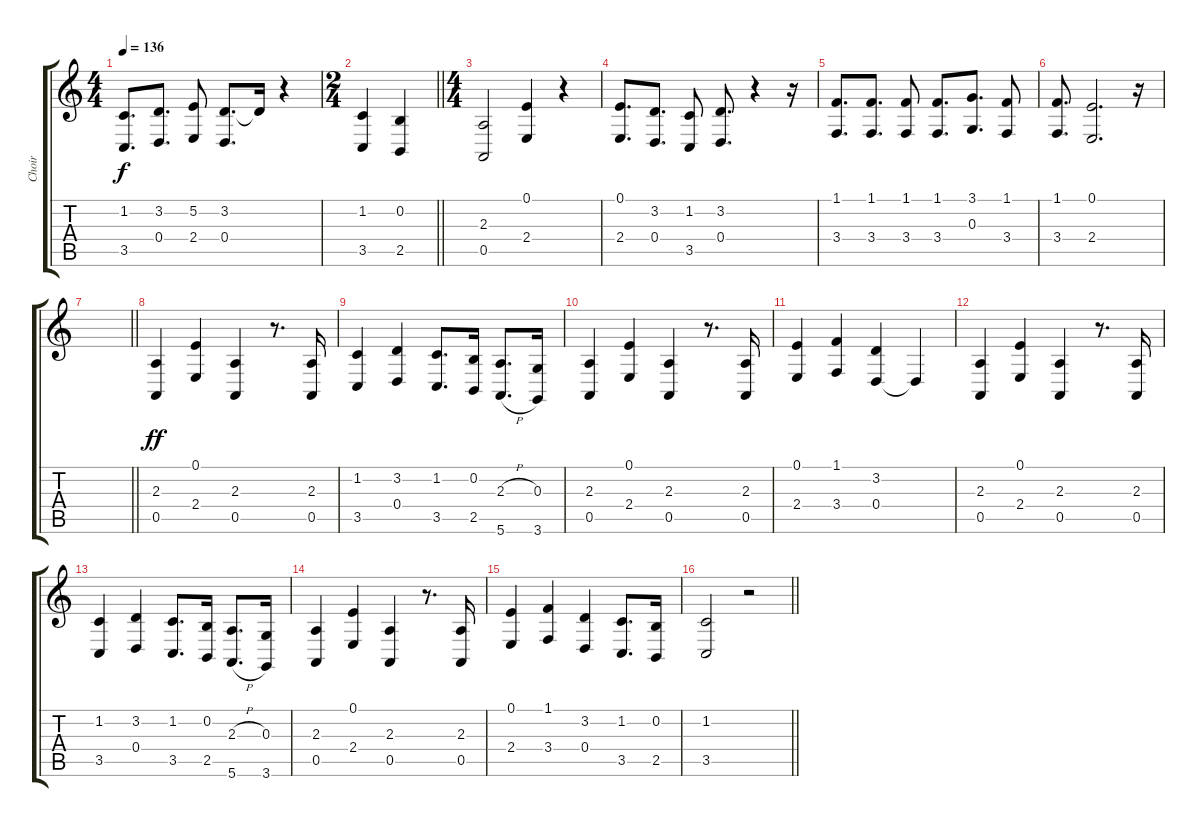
\track ("Choir" "Choir") {instrument pad7halo}
\staff {score tabs}
\tuning (E4 B3 G3 D3 A2 E2) {hide}
\ts (4 4)
\tempo 136
\clef g2
\ks c
(1.2 3.5).8{d dy f} (3.2 0.4).8{d} (5.2 2.4).8 (3.2 0.4).8{d} 3.2{t}.16 r.4 |
\ts (2 4)
\barLineRight lightlight
(1.2 3.5).4 (0.2 2.5).4 |
\ts (4 4)
(2.3 0.5).2 (0.1 2.4).4 r.4 |
(0.1 2.4).8{d} (3.2 0.4).8{d} (1.2 3.5).8 (3.2 0.4).8{d} r.4 r.16 |
(1.1 3.4).8{d} (1.1 3.4).8{d} (1.1 3.4).8 (1.1 3.4).8{d} (3.1 0.3).8{d} (1.1 3.4).8 |
(1.1 3.4).8{d} (0.1 2.4).2{d} r.16 |
\barLineRight lightlight
|
(2.3 0.5).4{dy ff} (0.1 2.4).4 (2.3 0.5).4 r.8{d} (2.3 0.5).16 |
(1.2 3.5).4 (3.2 0.4).4 (1.2 3.5).8{d} (0.2 2.5).16 (2.3{h} 5.6{h}).8{d} (0.3 3.6).16 |
(2.3 0.5).4 (0.1 2.4).4 (2.3 0.5).4 r.8{d} (2.3 0.5).16 |
(0.1 2.4).4 (1.1 3.4).4 (3.2 0.4).4 0.4{t}.4 |
(2.3 0.5).4 (0.1 2.4).4 (2.3 0.5).4 r.8{d} (2.3 0.5).16 |
(1.2 3.5).4 (3.2 0.4).4 (1.2 3.5).8{d} (0.2 2.5).16 (2.3{h} 5.6{h}).8{d} (0.3 3.6).16 |
(2.3 0.5).4 (0.1 2.4).4 (2.3 0.5).4 r.8{d} (2.3 0.5).16 |
(0.1 2.4).4 (1.1 3.4).4 (3.2 0.4).4 (1.2 3.5).8{d} (0.2 2.5).16 |
\barLineRight lightlight
(1.2 3.5).2 r.2
